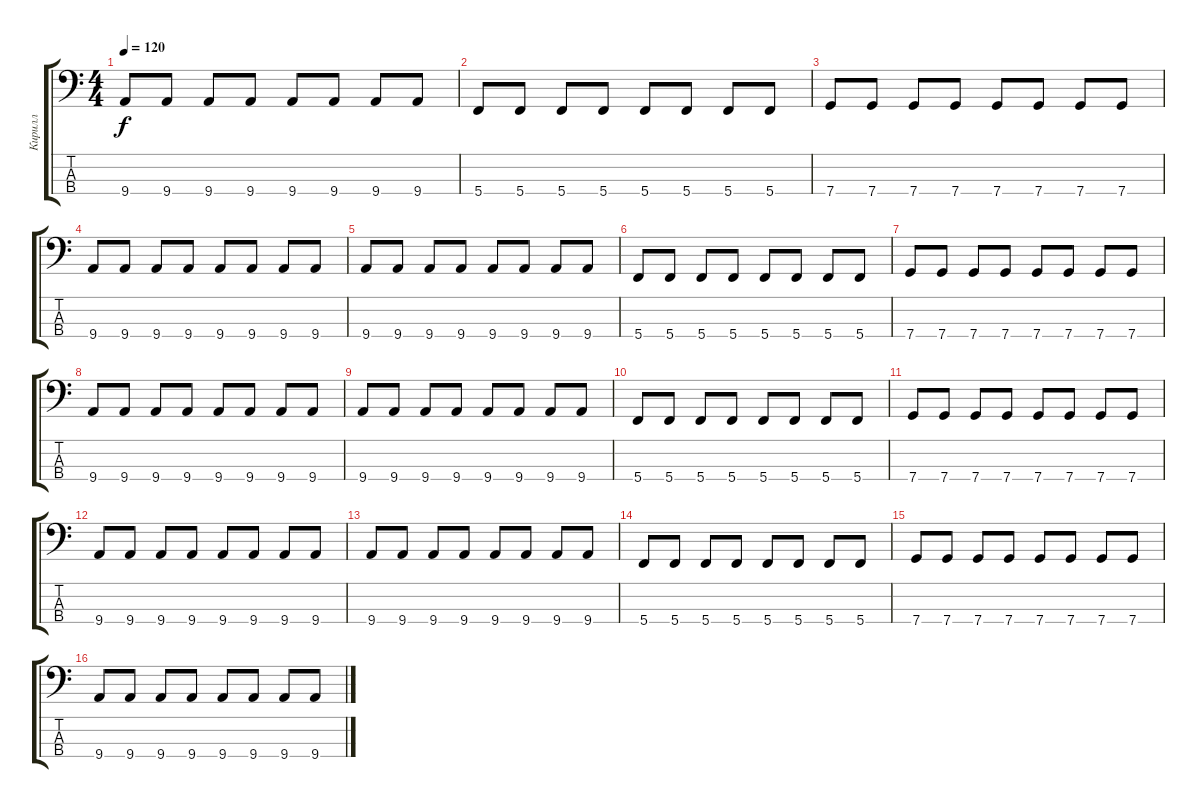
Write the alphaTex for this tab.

\track ("Кирилл" "Кирилл") {instrument electricbassfinger}
\staff {score tabs}
\tuning (F2 C2 G1 C1) {hide}
\ts (4 4)
\tempo 120
\clef f4
\ks c
9.4.8{dy f} 9.4.8 9.4.8 9.4.8 9.4.8 9.4.8 9.4.8 9.4.8 |
5.4.8 5.4.8 5.4.8 5.4.8 5.4.8 5.4.8 5.4.8 5.4.8 |
7.4.8 7.4.8 7.4.8 7.4.8 7.4.8 7.4.8 7.4.8 7.4.8 |
9.4.8 9.4.8 9.4.8 9.4.8 9.4.8 9.4.8 9.4.8 9.4.8 |
9.4.8 9.4.8 9.4.8 9.4.8 9.4.8 9.4.8 9.4.8 9.4.8 |
5.4.8 5.4.8 5.4.8 5.4.8 5.4.8 5.4.8 5.4.8 5.4.8 |
7.4.8 7.4.8 7.4.8 7.4.8 7.4.8 7.4.8 7.4.8 7.4.8 |
9.4.8 9.4.8 9.4.8 9.4.8 9.4.8 9.4.8 9.4.8 9.4.8 |
9.4.8 9.4.8 9.4.8 9.4.8 9.4.8 9.4.8 9.4.8 9.4.8 |
5.4.8 5.4.8 5.4.8 5.4.8 5.4.8 5.4.8 5.4.8 5.4.8 |
7.4.8 7.4.8 7.4.8 7.4.8 7.4.8 7.4.8 7.4.8 7.4.8 |
9.4.8 9.4.8 9.4.8 9.4.8 9.4.8 9.4.8 9.4.8 9.4.8 |
9.4.8 9.4.8 9.4.8 9.4.8 9.4.8 9.4.8 9.4.8 9.4.8 |
5.4.8 5.4.8 5.4.8 5.4.8 5.4.8 5.4.8 5.4.8 5.4.8 |
7.4.8 7.4.8 7.4.8 7.4.8 7.4.8 7.4.8 7.4.8 7.4.8 |
9.4.8 9.4.8 9.4.8 9.4.8 9.4.8 9.4.8 9.4.8 9.4.8
